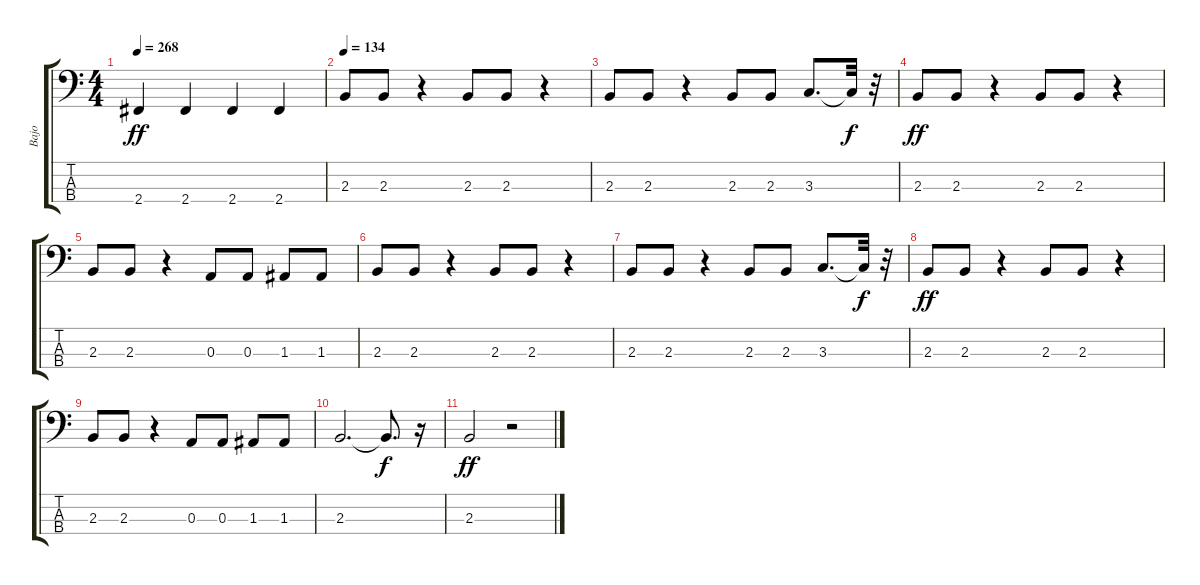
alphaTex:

\track ("Bajo" "Bajo") {instrument electricbassfinger}
\staff {score tabs}
\tuning (G2 D2 A1 E1) {hide}
\ts (4 4)
\tempo 268
\clef f4
\ks c
2.4.4{dy ff} 2.4.4 2.4.4 2.4.4 |
\tempo 134
2.3.8 2.3.8 r.4 2.3.8 2.3.8 r.4 |
2.3.8 2.3.8 r.4 2.3.8 2.3.8 3.3.8{d} 3.3{t}.32{dy f} r.32 |
2.3.8{dy ff} 2.3.8 r.4 2.3.8 2.3.8 r.4 |
2.3.8 2.3.8 r.4 0.3.8 0.3.8 1.3.8 1.3.8 |
2.3.8 2.3.8 r.4 2.3.8 2.3.8 r.4 |
2.3.8 2.3.8 r.4 2.3.8 2.3.8 3.3.8{d} 3.3{t}.32{dy f} r.32 |
2.3.8{dy ff} 2.3.8 r.4 2.3.8 2.3.8 r.4 |
2.3.8 2.3.8 r.4 0.3.8 0.3.8 1.3.8 1.3.8 |
2.3.2{d} 2.3{t}.8{d dy f} r.16 |
2.3.2{dy ff} r.2
